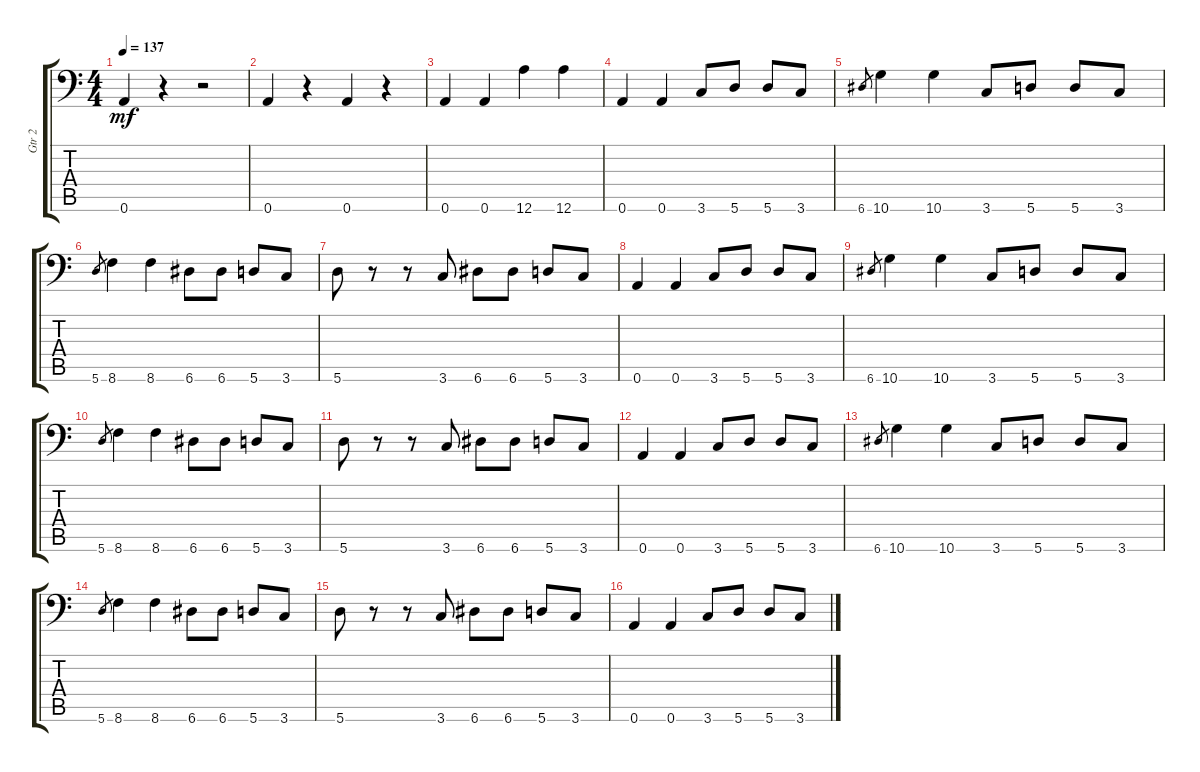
\track ("Gtr 2" "Gtr 2") {instrument distortionguitar}
\staff {score tabs}
\tuning (E4 B3 G3 D3 A2 A1) {hide}
\ts (4 4)
\tempo 137
\clef f4
\ks c
0.6.4{dy mf} r.4 r.2 |
0.6.4 r.4 0.6.4 r.4 |
0.6.4 0.6.4 12.6.4 12.6.4 |
0.6.4 0.6.4 3.6.8 5.6.8 5.6.8 3.6.8 |
6.6.8{gr} 10.6.4 10.6.4 3.6.8 5.6.8 5.6.8 3.6.8 |
5.6.8{gr} 8.6.4 8.6.4 6.6.8 6.6.8 5.6.8 3.6.8 |
5.6.8 r.8 r.8 3.6.8 6.6.8 6.6.8 5.6.8 3.6.8 |
0.6.4 0.6.4 3.6.8 5.6.8 5.6.8 3.6.8 |
6.6.8{gr} 10.6.4 10.6.4 3.6.8 5.6.8 5.6.8 3.6.8 |
5.6.8{gr} 8.6.4 8.6.4 6.6.8 6.6.8 5.6.8 3.6.8 |
5.6.8 r.8 r.8 3.6.8 6.6.8 6.6.8 5.6.8 3.6.8 |
0.6.4 0.6.4 3.6.8 5.6.8 5.6.8 3.6.8 |
6.6.8{gr} 10.6.4 10.6.4 3.6.8 5.6.8 5.6.8 3.6.8 |
5.6.8{gr} 8.6.4 8.6.4 6.6.8 6.6.8 5.6.8 3.6.8 |
5.6.8 r.8 r.8 3.6.8 6.6.8 6.6.8 5.6.8 3.6.8 |
0.6.4 0.6.4 3.6.8 5.6.8 5.6.8 3.6.8
